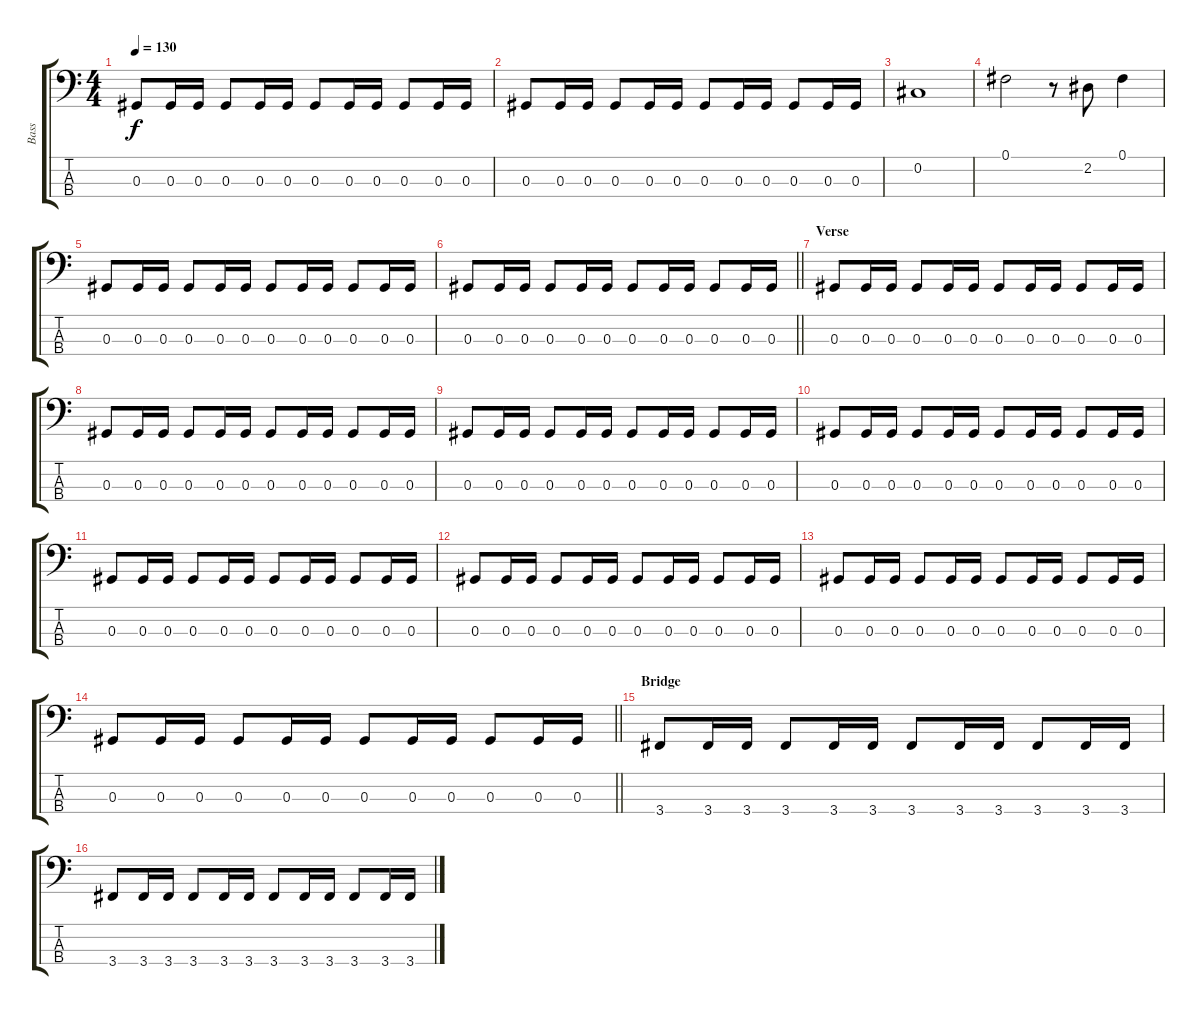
\track ("Bass" "Bass") {instrument electricbassfinger}
\staff {score tabs}
\tuning (Gb2 Db2 Ab1 Eb1) {hide}
\ts (4 4)
\tempo 130
\clef f4
\ks c
0.3.8{dy f} 0.3.16 0.3.16 0.3.8 0.3.16 0.3.16 0.3.8 0.3.16 0.3.16 0.3.8 0.3.16 0.3.16 |
0.3.8 0.3.16 0.3.16 0.3.8 0.3.16 0.3.16 0.3.8 0.3.16 0.3.16 0.3.8 0.3.16 0.3.16 |
0.2.1 |
0.1.2 r.8 2.2.8 0.1.4 |
0.3.8 0.3.16 0.3.16 0.3.8 0.3.16 0.3.16 0.3.8 0.3.16 0.3.16 0.3.8 0.3.16 0.3.16 |
\barLineRight lightlight
0.3.8 0.3.16 0.3.16 0.3.8 0.3.16 0.3.16 0.3.8 0.3.16 0.3.16 0.3.8 0.3.16 0.3.16 |
\section ("" "Verse")
0.3.8 0.3.16 0.3.16 0.3.8 0.3.16 0.3.16 0.3.8 0.3.16 0.3.16 0.3.8 0.3.16 0.3.16 |
0.3.8 0.3.16 0.3.16 0.3.8 0.3.16 0.3.16 0.3.8 0.3.16 0.3.16 0.3.8 0.3.16 0.3.16 |
0.3.8 0.3.16 0.3.16 0.3.8 0.3.16 0.3.16 0.3.8 0.3.16 0.3.16 0.3.8 0.3.16 0.3.16 |
0.3.8 0.3.16 0.3.16 0.3.8 0.3.16 0.3.16 0.3.8 0.3.16 0.3.16 0.3.8 0.3.16 0.3.16 |
0.3.8 0.3.16 0.3.16 0.3.8 0.3.16 0.3.16 0.3.8 0.3.16 0.3.16 0.3.8 0.3.16 0.3.16 |
0.3.8 0.3.16 0.3.16 0.3.8 0.3.16 0.3.16 0.3.8 0.3.16 0.3.16 0.3.8 0.3.16 0.3.16 |
0.3.8 0.3.16 0.3.16 0.3.8 0.3.16 0.3.16 0.3.8 0.3.16 0.3.16 0.3.8 0.3.16 0.3.16 |
\barLineRight lightlight
0.3.8 0.3.16 0.3.16 0.3.8 0.3.16 0.3.16 0.3.8 0.3.16 0.3.16 0.3.8 0.3.16 0.3.16 |
\section ("" "Bridge")
3.4.8 3.4.16 3.4.16 3.4.8 3.4.16 3.4.16 3.4.8 3.4.16 3.4.16 3.4.8 3.4.16 3.4.16 |
3.4.8 3.4.16 3.4.16 3.4.8 3.4.16 3.4.16 3.4.8 3.4.16 3.4.16 3.4.8 3.4.16 3.4.16
